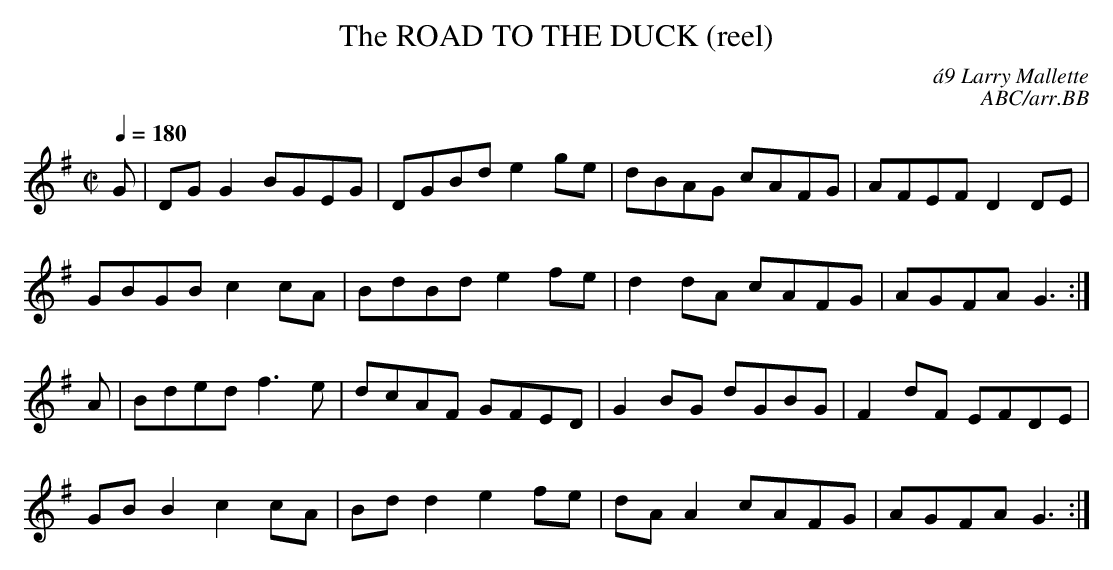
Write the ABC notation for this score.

X:1
T:ROAD TO THE DUCK (reel), The
C:\'a9 Larry Mallette
C:ABC/arr.BB
Q:1/4=180
M:C|
L:1/8
K:G
G|DGG2 BGEG|DGBd e2ge|dBAG cAFG|AFEF D2DE|
GBGB c2cA|BdBd e2fe|d2dA cAFG|AGFA G3:|
A|Bded f3e|dcAF GFED|G2BG dGBG|F2dF EFDE|
GBB2 c2cA|Bdd2 e2fe|dAA2 cAFG|AGFA G3:|
